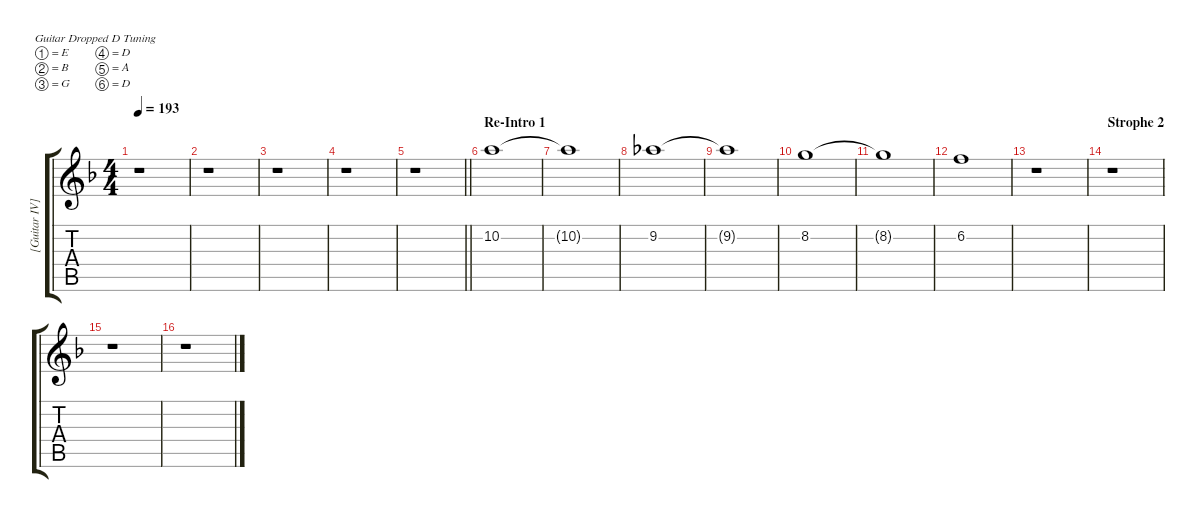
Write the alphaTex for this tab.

\hideDynamics
\bracketExtendMode groupsimilarinstruments
\firstSystemTrackNameMode fullname
\otherSystemsTrackNameMode fullname
\otherSystemsTrackNameOrientation horizontal
\track ("[Guitar IV]" "E-Gt") {instrument distortionguitar}
\staff {score tabs}
\tuning (E4 B3 G3 D3 A2 D2)
\ts (4 4)
\tempo 193
\clef g2
\scale
0.25
\ks f
r.1{dy f} |
\scale
0.25 r.1 |
\scale
0.25 r.1 |
\scale
0.25 r.1 |
\scale
0.25
\barLineRight lightlight
r.1 |
\section ("" "Re-Intro 1")
\scale
0.25 10.2.1 |
\scale
0.25 10.2{t}.1 |
\scale
0.25 9.2.1 |
\scale
0.25 9.2{t}.1 |
\scale
0.25 8.2.1 |
\scale
0.25 8.2{t}.1 |
\scale
0.25 6.2.1 |
\scale
0.25 r.1 |
\section ("" "Strophe 2")
\scale
0.25 r.1 |
\scale
0.25 r.1 |
\scale
0.25 r.1
